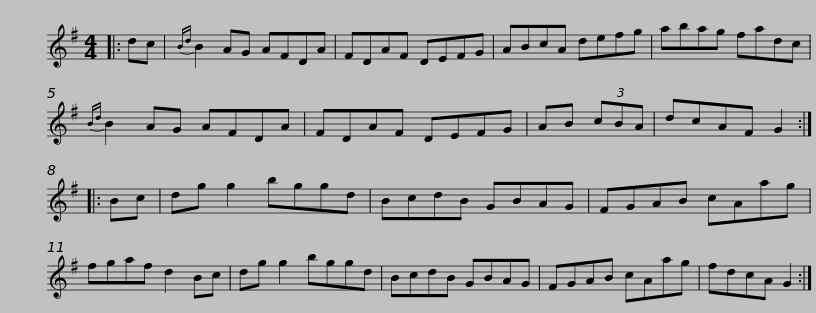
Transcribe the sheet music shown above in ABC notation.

X:1
L:1/8
M:4/4
I:linebreak $
K:G
V:1 treble
V:1
|: dc |{Bd} B2 AG AFDA | FDAF DEFG | ABcA defg | abag fadc | %5
{Bd} B2 AG AFDA |$ FDAF DEFG | AB (3cBA | dcAF G2 :: Bc | %10
 dg g2 bggd | BcdB GBAG | FGAB cAag |$ fgaf d2 Bc | dg g2 bggd | %15
 BcdB GBAG | FGAB cAag | fdcA G2 :| %18
